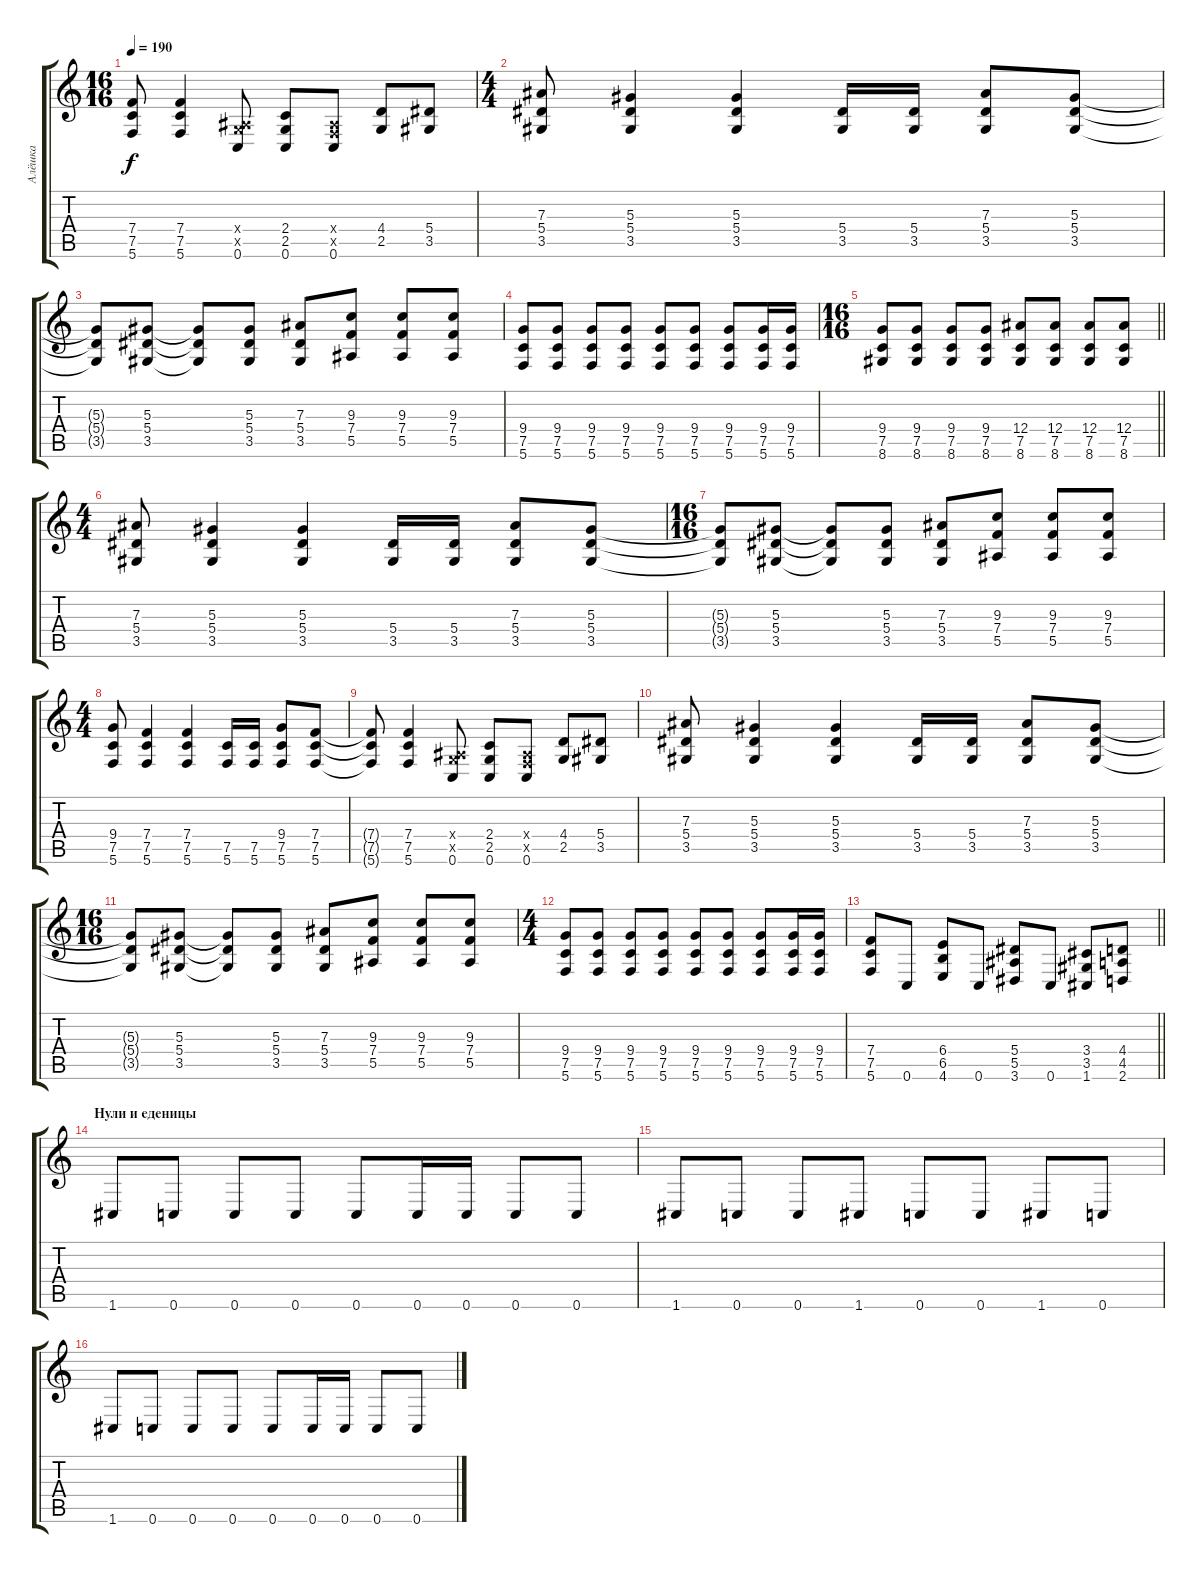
\track ("Алёшка" "Алёшка") {instrument distortionguitar}
\staff {score tabs}
\tuning (C4 G3 Eb3 Bb2 F2 C2) {hide}
\ts (16 16)
\tempo 190
\clef g2
\ks c
(7.4{t} 7.5{t} 5.6{t}).8{dy f} (7.4 7.5 5.6).4 (0.4{x} 2.5{x} 0.6).8 (2.4 2.5 0.6).8 (0.4{x} 0.5{x} 0.6).8 (4.4 2.5).8 (5.4 3.5).8 |
\ts (4 4)
(7.3 5.4 3.5).8 (5.3 5.4 3.5).4 (5.3 5.4 3.5).4 (5.4 3.5).16 (5.4 3.5).16 (7.3 5.4 3.5).8 (5.3 5.4 3.5).8 |
(5.3{t} 5.4{t} 3.5{t}).8 (5.3 5.4 3.5).8 (5.3{t} 5.4{t} 3.5{t}).8 (5.3 5.4 3.5).8 (7.3 5.4 3.5).8 (9.3 7.4 5.5).8 (9.3 7.4 5.5).8 (9.3 7.4 5.5).8 |
(9.4 7.5 5.6).8 (9.4 7.5 5.6).8 (9.4 7.5 5.6).8 (9.4 7.5 5.6).8 (9.4 7.5 5.6).8 (9.4 7.5 5.6).8 (9.4 7.5 5.6).8 (9.4 7.5 5.6).16 (9.4 7.5 5.6).16 |
\ts (16 16)
\barLineRight lightlight
(9.4 7.5 8.6).8 (9.4 7.5 8.6).8 (9.4 7.5 8.6).8 (9.4 7.5 8.6).8 (12.4 7.5 8.6).8 (12.4 7.5 8.6).8 (12.4 7.5 8.6).8 (12.4 7.5 8.6).8 |
\ts (4 4)
(7.3 5.4 3.5).8 (5.3 5.4 3.5).4 (5.3 5.4 3.5).4 (5.4 3.5).16 (5.4 3.5).16 (7.3 5.4 3.5).8 (5.3 5.4 3.5).8 |
\ts (16 16)
(5.3{t} 5.4{t} 3.5{t}).8 (5.3 5.4 3.5).8 (5.3{t} 5.4{t} 3.5{t}).8 (5.3 5.4 3.5).8 (7.3 5.4 3.5).8 (9.3 7.4 5.5).8 (9.3 7.4 5.5).8 (9.3 7.4 5.5).8 |
\ts (4 4)
(9.4 7.5 5.6).8 (7.4 7.5 5.6).4 (7.4 7.5 5.6).4 (7.5 5.6).16 (7.5 5.6).16 (9.4 7.5 5.6).8 (7.4 7.5 5.6).8 |
(7.4{t} 7.5{t} 5.6{t}).8 (7.4 7.5 5.6).4 (0.4{x} 2.5{x} 0.6).8 (2.4 2.5 0.6).8 (0.4{x} 0.5{x} 0.6).8 (4.4 2.5).8 (5.4 3.5).8 |
(7.3 5.4 3.5).8 (5.3 5.4 3.5).4 (5.3 5.4 3.5).4 (5.4 3.5).16 (5.4 3.5).16 (7.3 5.4 3.5).8 (5.3 5.4 3.5).8 |
\ts (16 16)
(5.3{t} 5.4{t} 3.5{t}).8 (5.3 5.4 3.5).8 (5.3{t} 5.4{t} 3.5{t}).8 (5.3 5.4 3.5).8 (7.3 5.4 3.5).8 (9.3 7.4 5.5).8 (9.3 7.4 5.5).8 (9.3 7.4 5.5).8 |
\ts (4 4)
(9.4 7.5 5.6).8 (9.4 7.5 5.6).8 (9.4 7.5 5.6).8 (9.4 7.5 5.6).8 (9.4 7.5 5.6).8 (9.4 7.5 5.6).8 (9.4 7.5 5.6).8 (9.4 7.5 5.6).16 (9.4 7.5 5.6).16 |
\barLineRight lightlight
(7.4 7.5 5.6).8 0.6.8 (6.4 6.5 4.6).8 0.6.8 (5.4 5.5 3.6).8 0.6.8 (3.4 3.5 1.6).8 (4.4 4.5 2.6).8 |
\section ("" "Нули и еденицы")
1.6.8 0.6.8 0.6.8 0.6.8 0.6.8 0.6.16 0.6.16 0.6.8 0.6.8 |
1.6.8 0.6.8 0.6.8 1.6.8 0.6.8 0.6.8 1.6.8 0.6.8 |
1.6.8 0.6.8 0.6.8 0.6.8 0.6.8 0.6.16 0.6.16 0.6.8 0.6.8
